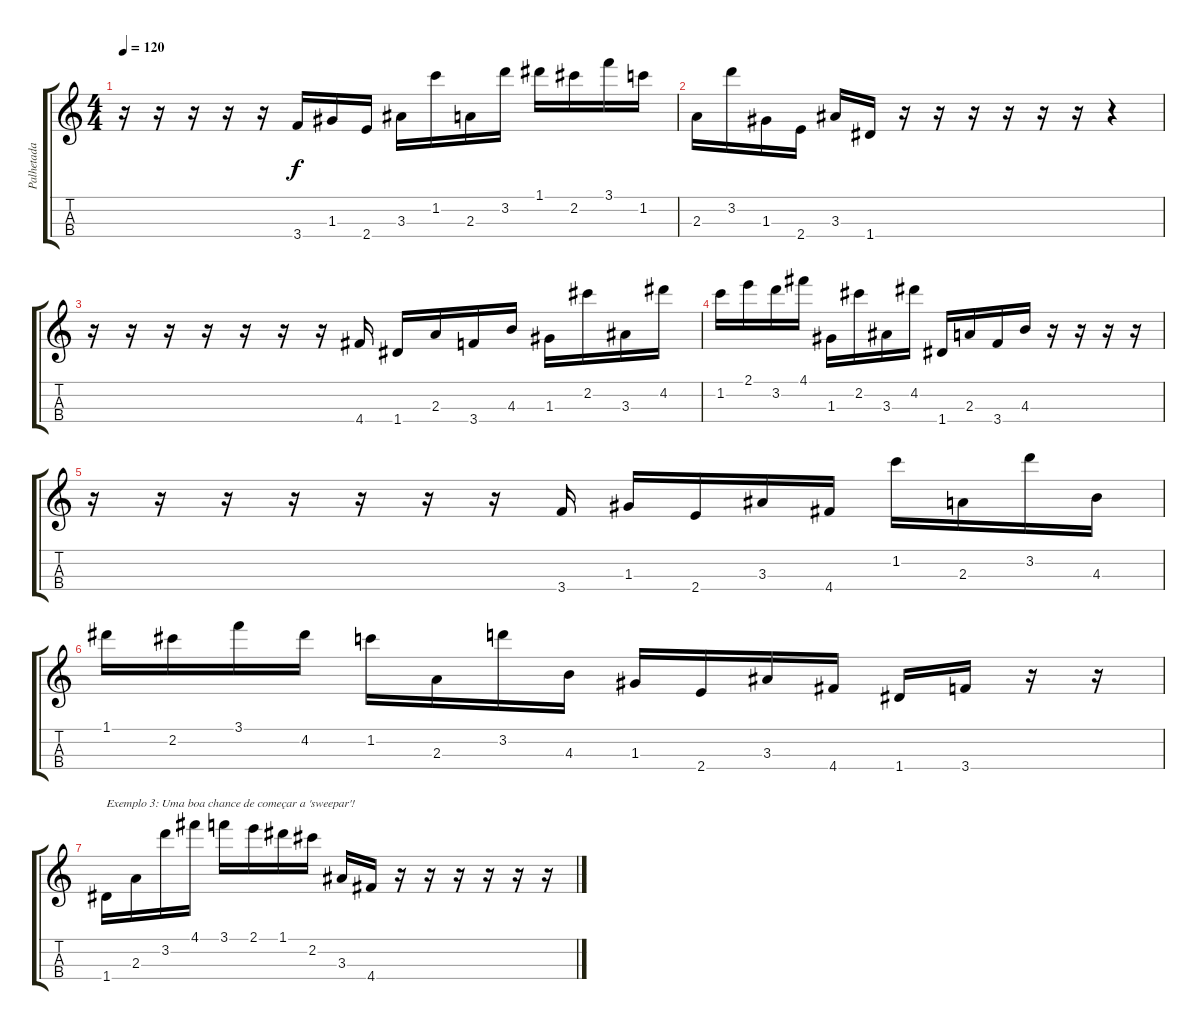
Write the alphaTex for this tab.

\track ("Palhetada - Sofisticando!" "Palhetada ") {instrument overdrivenguitar}
\staff {score tabs}
\tuning (D5 B4 G3 D3) {hide}
\ts (4 4)
\tempo 120
\clef g2
\ks c
r.16{dy f} r.16 r.16 r.16 r.16 3.4.16 1.3.16 2.4.16 3.3.16 1.2.16 2.3.16 3.2.16 1.1.16 2.2.16 3.1.16 1.2.16 |
2.3.16 3.2.16 1.3.16 2.4.16 3.3.16 1.4.16 r.16 r.16 r.16 r.16 r.16 r.16 r.4 |
r.16 r.16 r.16 r.16 r.16 r.16 r.16 4.4.16 1.4.16 2.3.16 3.4.16 4.3.16 1.3.16 2.2.16 3.3.16 4.2.16 |
1.2.16 2.1.16 3.2.16 4.1.16 1.3.16 2.2.16 3.3.16 4.2.16 1.4.16 2.3.16 3.4.16 4.3.16 r.16 r.16 r.16 r.16 |
r.16 r.16 r.16 r.16 r.16 r.16 r.16 3.4.16 1.3.16 2.4.16 3.3.16 4.4.16 1.2.16 2.3.16 3.2.16 4.3.16 |
1.1.16 2.2.16 3.1.16 4.2.16 1.2.16 2.3.16 3.2.16 4.3.16 1.3.16 2.4.16 3.3.16 4.4.16 1.4.16 3.4.16 r.16 r.16 |
1.4.16{txt "Exemplo 3: Uma boa chance de começar a 'sweepar'!"} 2.3.16 3.2.16 4.1.16 3.1.16 2.1.16 1.1.16 2.2.16 3.3.16 4.4.16 r.16 r.16 r.16 r.16 r.16 r.16
